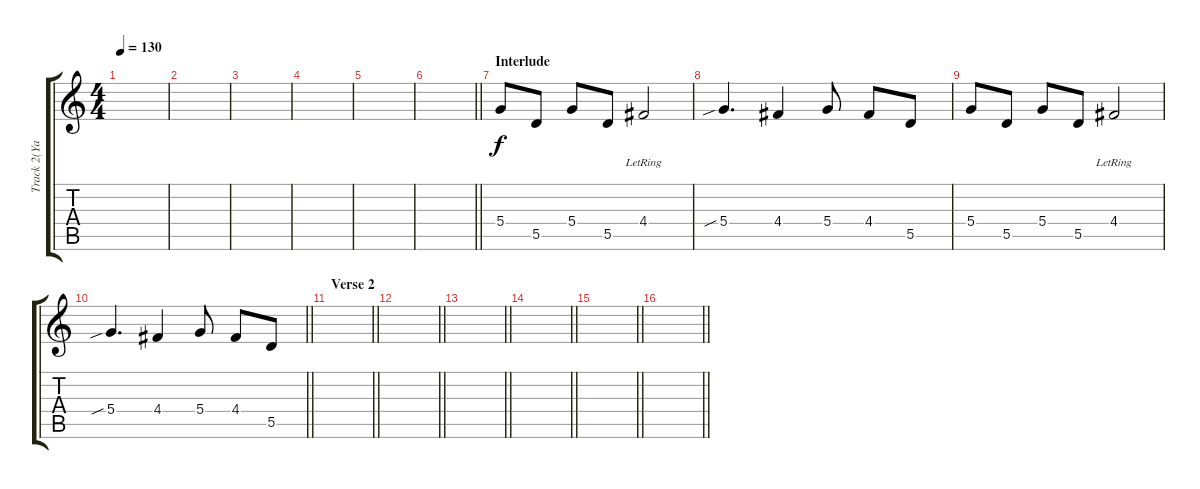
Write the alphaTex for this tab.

\track ("Track 2(Yan Yuzon/Overdub)" "Track 2(Ya") {instrument overdrivenguitar}
\staff {score tabs}
\tuning (E4 B3 G3 D3 A2 E2) {hide}
\ts (4 4)
\tempo 130
\clef g2
\ks c
|
|
|
|
|
\barLineRight lightlight
|
\section ("" "Interlude")
5.4.8 5.5.8 5.4.8 5.5.8 4.4{lr}.2 |
5.4{sib}.4{d} 4.4.4 5.4.8 4.4.8 5.5.8 |
5.4.8 5.5.8 5.4.8 5.5.8 4.4{lr}.2 |
\barLineRight lightlight
5.4{sib}.4{d} 4.4.4 5.4.8 4.4.8 5.5.8 |
\section ("" "Verse 2")
\barLineRight lightlight
|
\barLineRight lightlight
|
\barLineRight lightlight
|
\barLineRight lightlight
|
\barLineRight lightlight
|
\barLineRight lightlight
